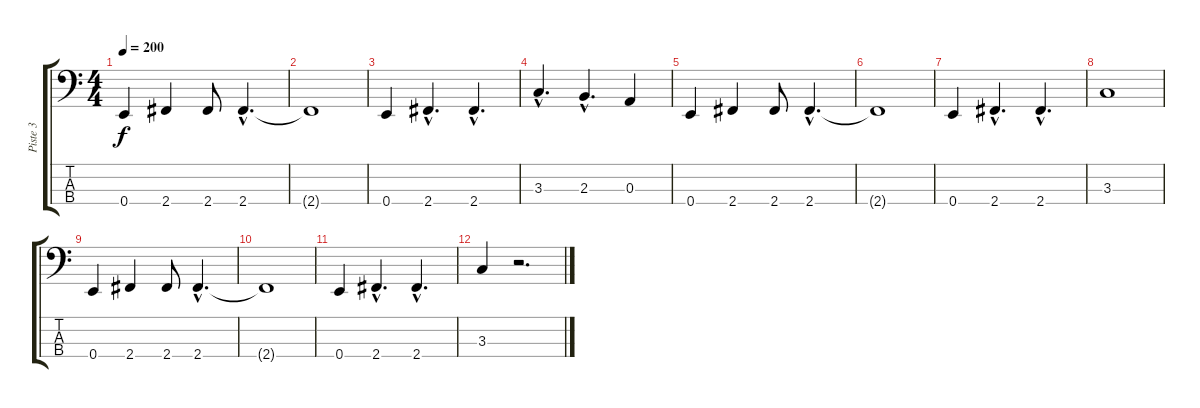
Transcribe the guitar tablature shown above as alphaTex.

\track ("Piste 3" "Piste 3") {instrument electricbasspick}
\staff {score tabs}
\tuning (G2 D2 A1 E1) {hide}
\ts (4 4)
\tempo 200
\clef f4
\ks c
0.4.4{dy f} 2.4.4 2.4.8 2.4{hac}.4{d} |
2.4{t}.1 |
0.4.4 2.4{hac}.4{d} 2.4{hac}.4{d} |
3.3{hac}.4{d} 2.3{hac}.4{d} 0.3.4 |
0.4.4 2.4.4 2.4.8 2.4{hac}.4{d} |
2.4{t}.1 |
0.4.4 2.4{hac}.4{d} 2.4{hac}.4{d} |
3.3.1 |
0.4.4 2.4.4 2.4.8 2.4{hac}.4{d} |
2.4{t}.1 |
0.4.4 2.4{hac}.4{d} 2.4{hac}.4{d} |
3.3.4 r.2{d}
